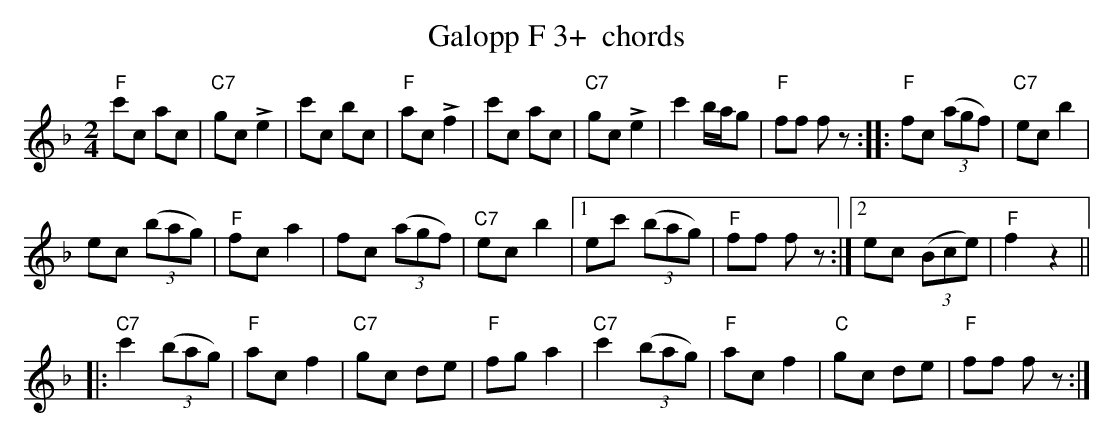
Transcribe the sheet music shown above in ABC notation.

X:1
T:Galopp F 3+  chords
M:2/4
L:1/8
K:Fmaj%%MIDI gchordon
"F"c'c ac | "C7"gc !>!e2 | c'c bc | "F"ac !>!f2 | c'c ac | "C7"gc !>!e2 | c'2 b/2a/2g | "F"ff fz :: "F"fc ((3agf) | "C7"ec b2 |
ec ((3bag) | "F"fc a2 | fc ((3agf) | "C7"ec b2 |1 ec' ((3bag) | "F"ff fz :|2 ec ((3Bce) | "F"f2z2 ||
|: "C7"c'2 ((3bag) | "F"ac f2 | "C7"gc de | "F"fg a2 | "C7"c'2 ((3bag) | "F"ac f2 | "C"gc de | "F"ff fz :|
